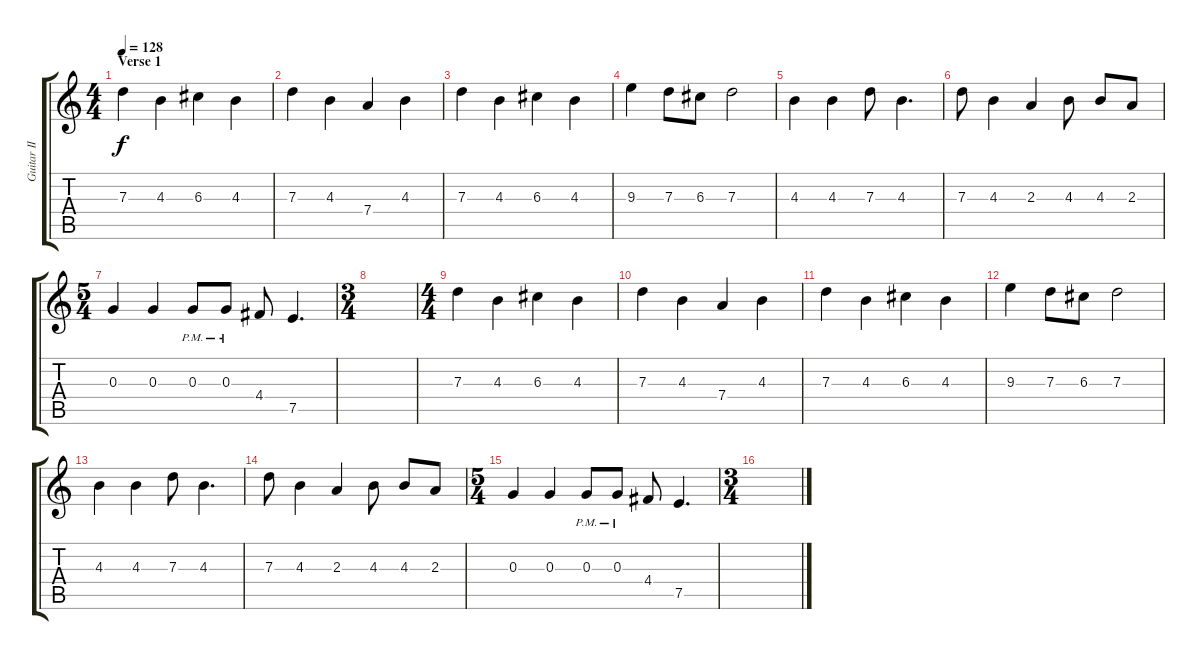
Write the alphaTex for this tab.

\track ("Guitar II" "Guitar II") {instrument distortionguitar}
\staff {score tabs}
\tuning (E4 B3 G3 D3 A2 E2) {hide}
\ts (4 4)
\section ("" "Verse 1")
\tempo 128
\clef g2
\ks c
7.3.4{dy f} 4.3.4 6.3.4 4.3.4 |
7.3.4 4.3.4 7.4.4 4.3.4 |
7.3.4 4.3.4 6.3.4 4.3.4 |
9.3.4 7.3.8 6.3.8 7.3.2 |
4.3.4 4.3.4 7.3.8 4.3.4{d} |
7.3.8 4.3.4 2.3.4 4.3.8 4.3.8 2.3.8 |
\ts (5 4)
0.3.4 0.3.4 0.3{pm}.8 0.3{pm}.8 4.4.8 7.5.4{d} |
\ts (3 4)
|
\ts (4 4)
7.3.4 4.3.4 6.3.4 4.3.4 |
7.3.4 4.3.4 7.4.4 4.3.4 |
7.3.4 4.3.4 6.3.4 4.3.4 |
9.3.4 7.3.8 6.3.8 7.3.2 |
4.3.4 4.3.4 7.3.8 4.3.4{d} |
7.3.8 4.3.4 2.3.4 4.3.8 4.3.8 2.3.8 |
\ts (5 4)
0.3.4 0.3.4 0.3{pm}.8 0.3{pm}.8 4.4.8 7.5.4{d} |
\ts (3 4)
